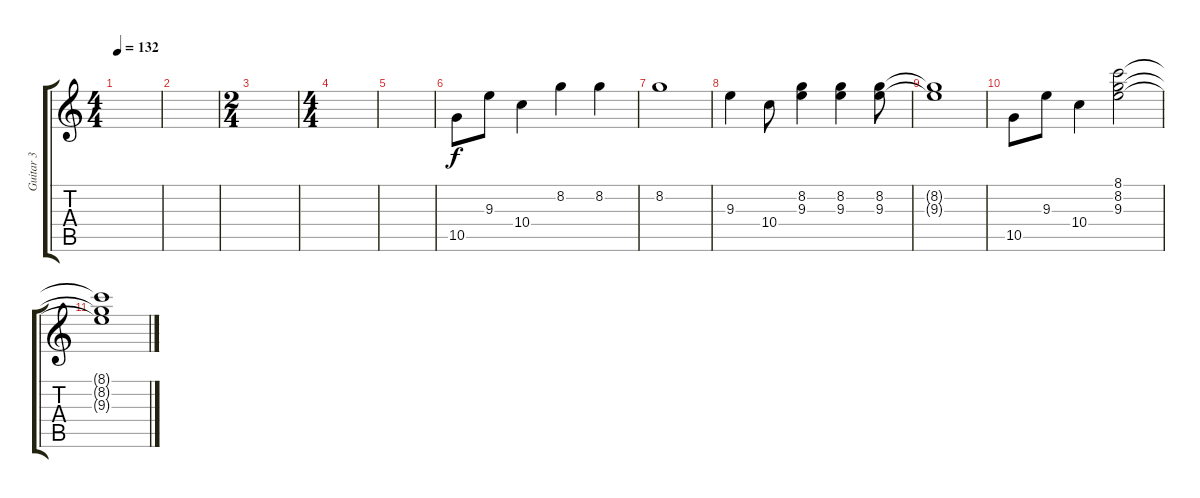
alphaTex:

\track ("Guitar 3" "Guitar 3") {instrument overdrivenguitar}
\staff {score tabs}
\tuning (E4 B3 G3 D3 A2 E2) {hide}
\ts (4 4)
\tempo 132
\clef g2
\ks c
|
|
\ts (2 4)
|
\ts (4 4)
|
|
10.5.8{instrument electricguitarclean} 9.3.8 10.4.4 8.2.4 8.2.4 |
8.2.1 |
9.3.4 10.4.8 (8.2 9.3).4 (8.2 9.3).4 (8.2 9.3).8 |
(8.2{t} 9.3{t}).1 |
10.5.8 9.3.8 10.4.4 (8.1 8.2 9.3).2 |
(8.1{t} 8.2{t} 9.3{t}).1
